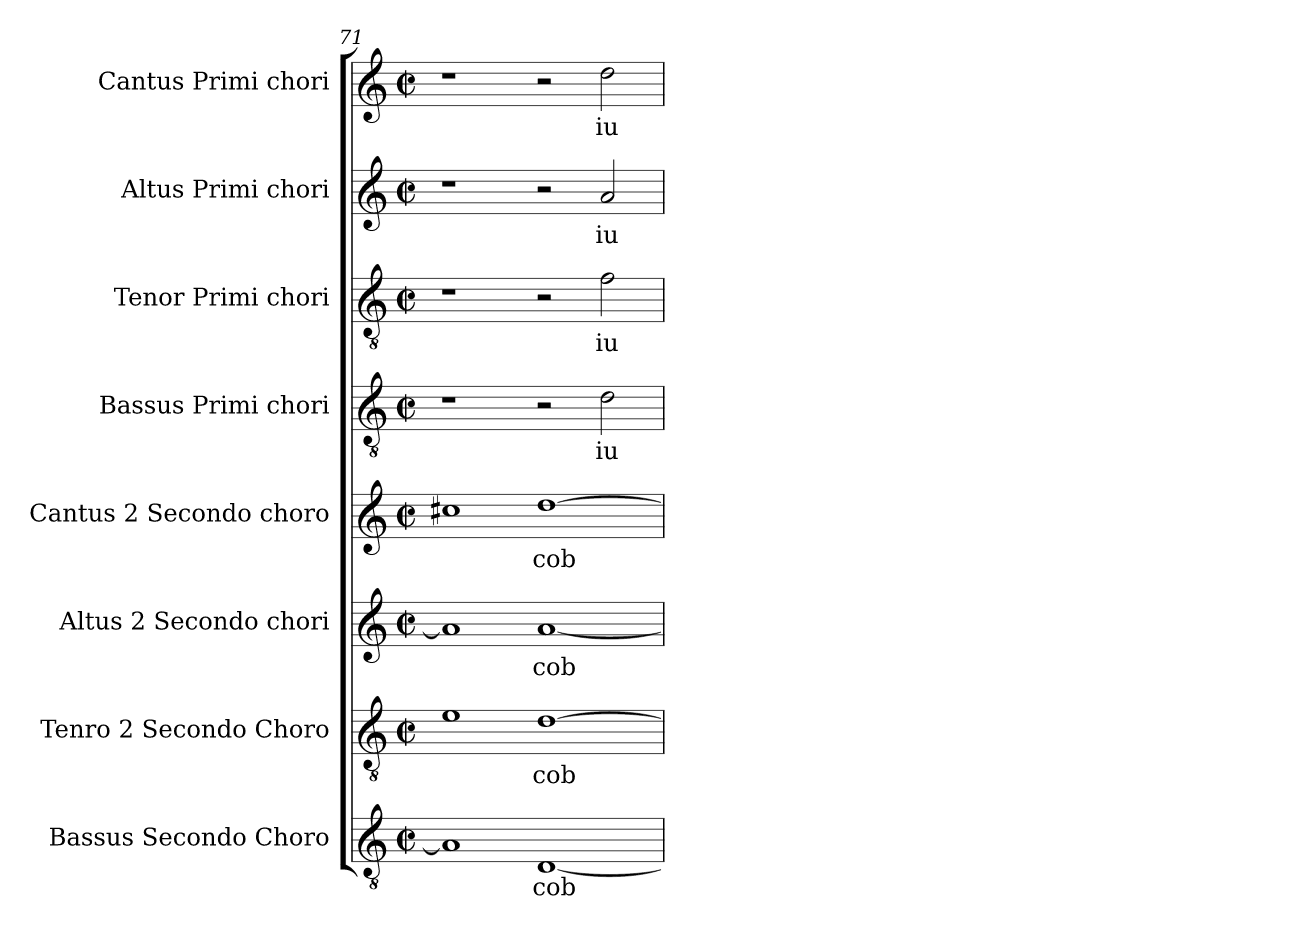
**kern	**text	**kern	**text	**kern	**text	**kern	**text	**kern	**text	**kern	**text	**kern	**text	**kern	**text
*part8	*part8	*part7	*part7	*part6	*part6	*part5	*part5	*part4	*part4	*part3	*part3	*part2	*part2	*part1	*part1
*staff8	*staff8	*staff7	*staff7	*staff6	*staff6	*staff5	*staff5	*staff4	*staff4	*staff3	*staff3	*staff2	*staff2	*staff1	*staff1
*I"Bassus  Secondo Choro	*	*I"Tenro 2  Secondo Choro	*	*I"Altus 2  Secondo chori	*	*I"Cantus 2  Secondo choro	*	*I"Bassus  Primi chori	*	*I"Tenor  Primi chori	*	*I"Altus  Primi chori	*	*I"Cantus  Primi chori	*
*I'Ch	*	*I'Ch	*	*I'Ch	*	*I'Ch	*	*I'Ch	*	*I'Ch	*	*I'Ch	*	*I'Ch	*
!!LO:PB:g=z
*clefGv2	*	*clefGv2	*	*clefG2	*	*clefG2	*	*clefGv2	*	*clefGv2	*	*clefG2	*	*clefG2	*
*M2/2	*	*M2/2	*	*M2/2	*	*M2/2	*	*M2/2	*	*M2/2	*	*M2/2	*	*M2/2	*
*met(c|)	*	*met(c|)	*	*met(c|)	*	*met(c|)	*	*met(c|)	*	*met(c|)	*	*met(c|)	*	*met(c|)	*
=71	=71	=71	=71	=71	=71	=71	=71	=71	=71	=71	=71	=71	=71	=71	=71
1A]	.	1e	.	1a]	.	1cc#X	.	1r	.	1r	.	1r	.	1r	.
!	!LO:LY:b:cj	!	!LO:LY:b:cj	!	!LO:LY:b:cj	!	!LO:LY:b:cj	!	!	!	!	!	!	!	!
[<1D	-cob	[>1d	-cob	[<1a	-cob	[>1dd	-cob	2r	.	2r	.	2r	.	2r	.
!	!	!	!	!	!	!	!	!	!LO:LY:b:cj	!	!LO:LY:b:cj	!	!LO:LY:b:cj	!	!LO:LY:b:cj
.	.	.	.	.	.	.	.	2d\	iu-	2f\	iu-	2a/	iu-	2dd\	-iu-
=	=	=	=	=	=	=	=	=	=	=	=	=	=	=	=
*-	*-	*-	*-	*-	*-	*-	*-	*-	*-	*-	*-	*-	*-	*-	*-
